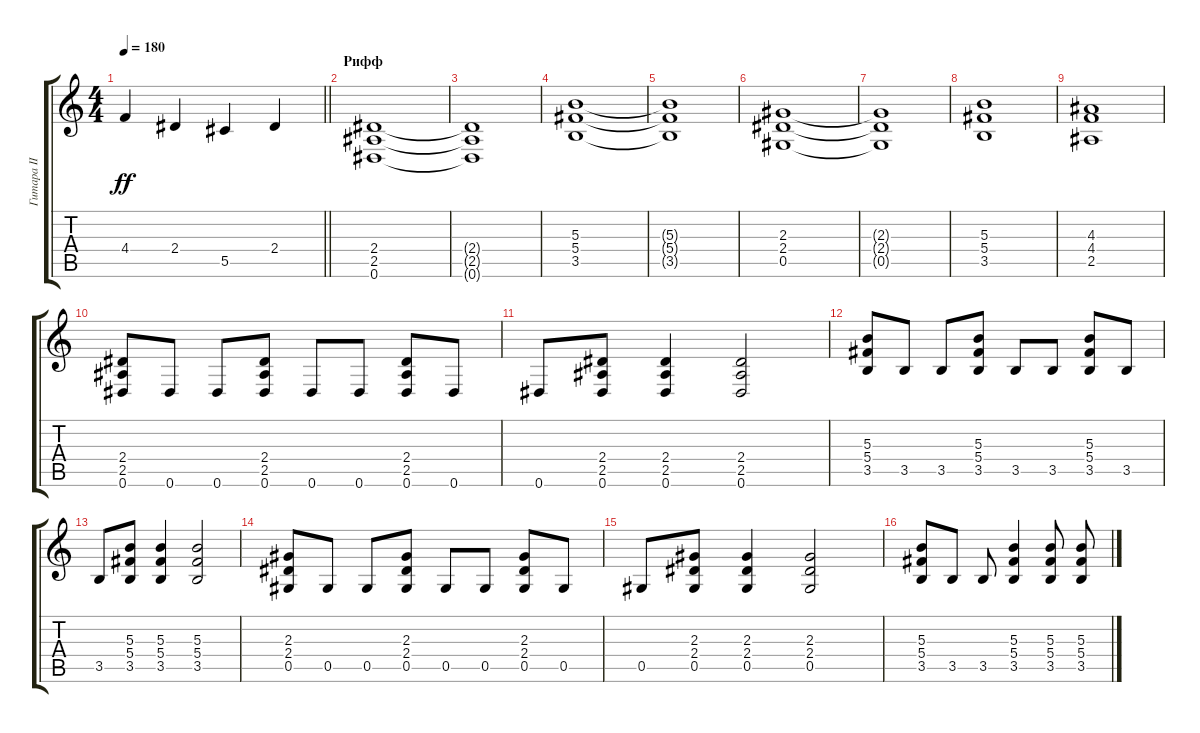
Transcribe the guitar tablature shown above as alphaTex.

\track ("Гитара II" "Гитара II") {instrument distortionguitar}
\staff {score tabs}
\tuning (Eb4 Bb3 Gb3 Db3 Ab2 Eb2) {hide}
\ts (4 4)
\tempo 180
\clef g2
\barLineRight lightlight
\ks c
4.4.4{dy ff} 2.4.4 5.5.4 2.4.4 |
\section ("" "Рифф")
(2.4 2.5 0.6).1 |
(2.4{t} 2.5{t} 0.6{t}).1 |
(5.3 5.4 3.5).1 |
(5.3{t} 5.4{t} 3.5{t}).1 |
(2.3 2.4 0.5).1 |
(2.3{t} 2.4{t} 0.5{t}).1 |
(5.3 5.4 3.5).1 |
(4.3 4.4 2.5).1 |
(2.4 2.5 0.6).8 0.6.8 0.6.8 (2.4 2.5 0.6).8 0.6.8 0.6.8 (2.4 2.5 0.6).8 0.6.8 |
0.6.8 (2.4 2.5 0.6).8 (2.4 2.5 0.6).4 (2.4 2.5 0.6).2 |
(5.3 5.4 3.5).8 3.5.8 3.5.8 (5.3 5.4 3.5).8 3.5.8 3.5.8 (5.3 5.4 3.5).8 3.5.8 |
3.5.8 (5.3 5.4 3.5).8 (5.3 5.4 3.5).4 (5.3 5.4 3.5).2 |
(2.3 2.4 0.5).8 0.5.8 0.5.8 (2.3 2.4 0.5).8 0.5.8 0.5.8 (2.3 2.4 0.5).8 0.5.8 |
0.5.8 (2.3 2.4 0.5).8 (2.3 2.4 0.5).4 (2.3 2.4 0.5).2 |
(5.3 5.4 3.5).8 3.5.8 3.5.8 (5.3 5.4 3.5).4 (5.3 5.4 3.5).8 (5.3 5.4 3.5).8
